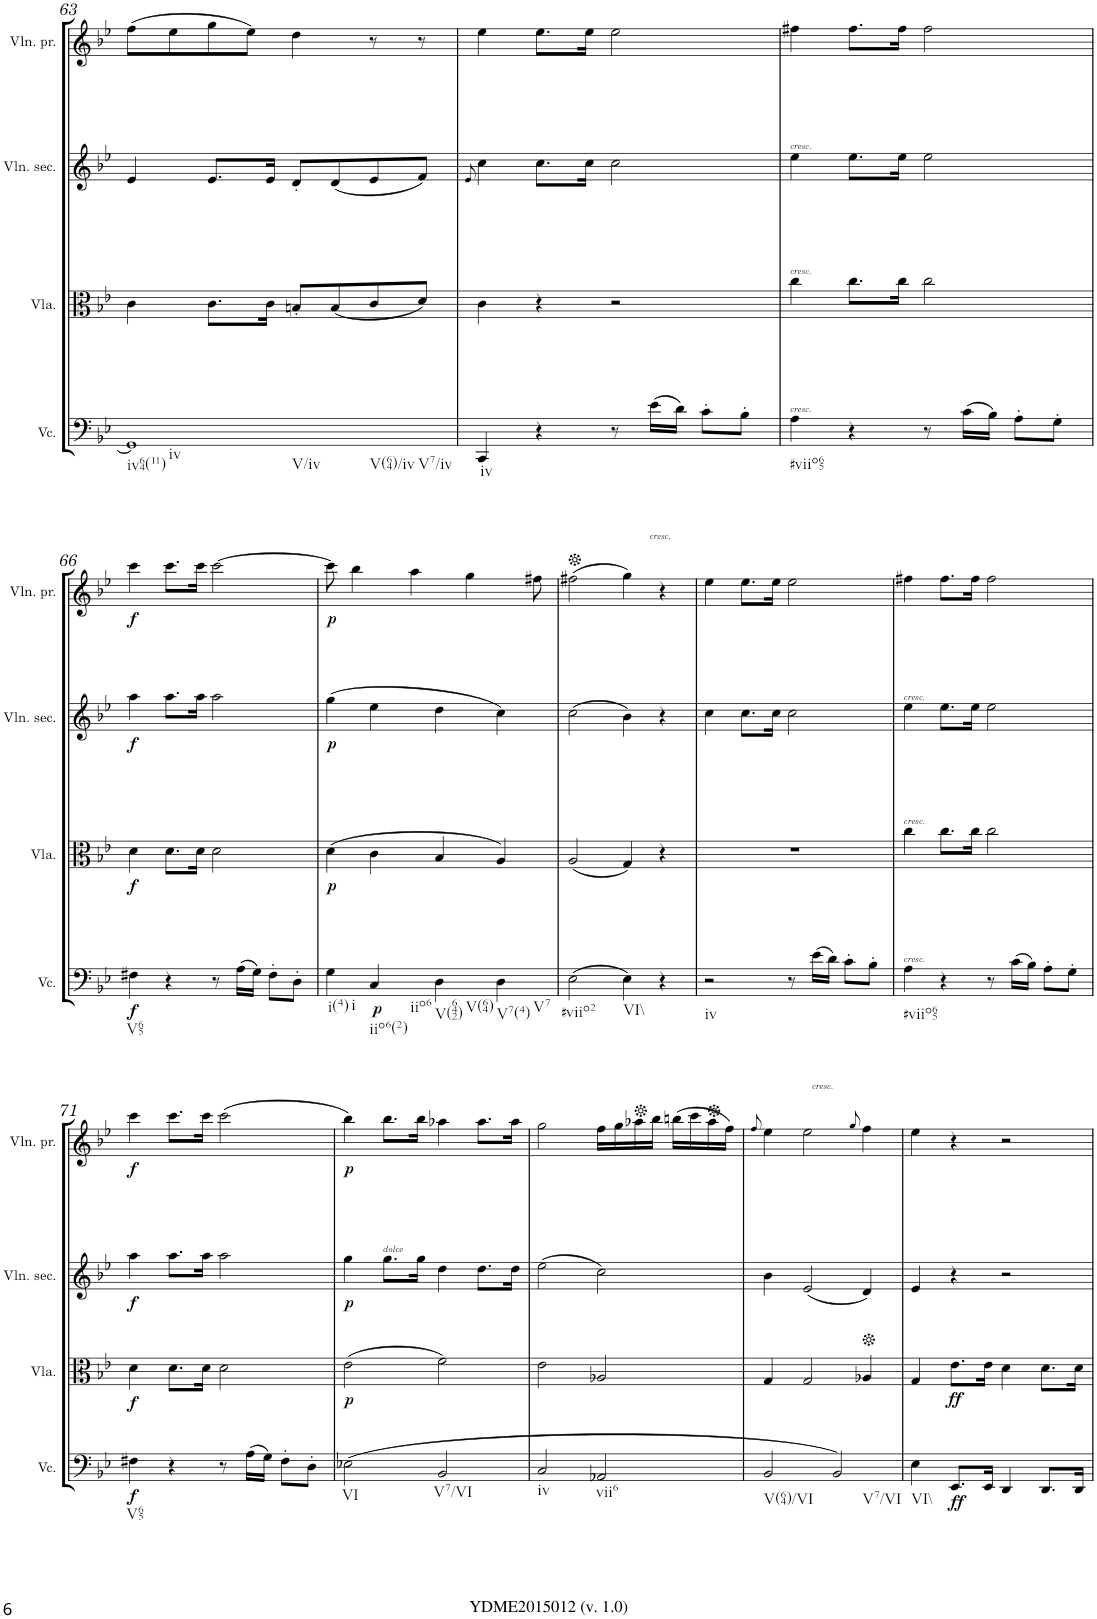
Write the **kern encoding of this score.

**kern	**dynam	**kern	**dynam	**kern	**dynam	**kern	**dynam
*part4	*part4	*part3	*part3	*part2	*part2	*part1	*part1
*staff4	*staff4	*staff3	*staff3	*staff2	*staff2	*staff1	*staff1
*I"Violoncelle	*	*I"Viola	*	*I"Violino secondo	*	*I"Violino primo	*
*I'Vc.	*	*I'Vla.	*	*I'Vln. sec.	*	*I'Vln. pr.	*
!!LO:PB:g=z
*clefF4	*	*clefC3	*	*clefG2	*	*clefG2	*
*k[b-e-]	*	*k[b-e-]	*	*k[b-e-]	*	*k[b-e-]	*
*B-:	*	*B-:	*	*B-:	*	*B-:	*
*M2/2	*	*M2/2	*	*M2/2	*	*M2/2	*
*met(c|)	*	*met(c|)	*	*met(c|)	*	*met(c|)	*
=63	=63	=63	=63	=63	=63	=63	=63
!LO:TX:b:t=iv64(11)	!	!	!	!	!	!	!
!LO:TX:b:t=iv	!	!	!	!	!	!	!
!LO:TX:b:t=V/iv	!	!	!	!	!	!	!
!LO:TX:b:t=V(64)/iv	!	!	!	!	!	!	!
!LO:TX:b:t=V7/iv	!	!	!	!	!	!	!
1GG]	.	4c\	.	4e-/	.	(>8ff\L	.
.	.	.	.	.	.	8ee-\	.
.	.	8.c\L	.	8.e-/L	.	8gg\	.
.	.	.	.	.	.	8ee-\J)	.
.	.	16c\Jk	.	16e-/Jk	.	.	.
.	.	8Bn'/L	.	8d'/L	.	4dd\	.
.	.	(<8B/	.	(<8d/	.	.	.
.	.	8c/	.	8e-/	.	8r	.
.	.	8d/J)	.	8f/J)	.	8r	.
=64	=64	=64	=64	=64	=64	=64	=64
.	.	.	.	8qe-/	.	.	.
!LO:TX:b:t=iv	!	!	!	!	!	!	!
4CC/	.	4c\	.	4cc\	.	4ee-\	.
4r	.	4r	.	8.cc\L	.	8.ee-\L	.
.	.	.	.	16cc\Jk	.	16ee-\Jk	.
8r	.	2r	.	2cc\	.	2ee-\	.
!LO:TX:b:i:t=cresc.	!	!	!	!	!	!	!
(>16e-\LL	.	.	.	.	.	.	.
16d\JJ)	.	.	.	.	.	.	.
8c'\L	.	.	.	.	.	.	.
8B-'\J	.	.	.	.	.	.	.
=65	=65	=65	=65	=65	=65	=65	=65
!	!	!	!	!	!	!LO:TX:b:i:t=cresc.	!
!	!	!	!	!LO:TX:b:i:t=cresc.	!	!	!
!	!	!LO:TX:b:i:t=cresc.	!	!	!	!	!
!LO:TX:b:t=#viio65	!	!	!	!	!	!	!
4A\	.	4cc\	.	4ee-\	.	4ff#X\	.
4r	.	8.cc\L	.	8.ee-\L	.	8.ff#\L	.
.	.	16cc\Jk	.	16ee-\Jk	.	16ff#\Jk	.
8r	.	2cc\	.	2ee-\	.	2ff#\	.
(>16c\LL	.	.	.	.	.	.	.
16B-\JJ)	.	.	.	.	.	.	.
8A'\L	.	.	.	.	.	.	.
8G'\J	.	.	.	.	.	.	.
!!LO:LB:g=z
=66	=66	=66	=66	=66	=66	=66	=66
!LO:TX:b:t=V65	!	!	!	!	!	!	!
!	!LO:DY:b	!	!LO:DY:b	!	!LO:DY:b	!	!LO:DY:b
4F#X\	f	4d\	f	4aa\	f	4ccc\	f
4r	.	8.d\L	.	8.aa\L	.	8.ccc\L	.
.	.	16d\Jk	.	16aa\Jk	.	16ccc\Jk	.
8r	.	2d\	.	2aa\	.	[2ccc\	.
(>16A\LL	.	.	.	.	.	.	.
16G\JJ)	.	.	.	.	.	.	.
8F#'\L	.	.	.	.	.	.	.
8D'\J	.	.	.	.	.	.	.
=67	=67	=67	=67	=67	=67	=67	=67
!LO:TX:b:t=i(4)	!	!	!	!	!	!	!
!LO:TX:b:t=i	!	!	!	!	!	!	!
!	!	!	!LO:DY:b	!	!LO:DY:b	!	!LO:DY:b
4G\	.	(>4d\	p	(>4gg\	p	8ccc\]	p
.	.	.	.	.	.	4bb-\	.
!LO:TX:b:t=iio6(2)	!	!	!	!	!	!	!
!LO:TX:b:t=iio6	!	!	!	!	!	!	!
!	!LO:DY:b	!	!	!	!	!	!
4C/	p	4c\	.	4ee-\	.	.	.
.	.	.	.	.	.	4aa\	.
!LO:TX:b:t=V(642)	!	!	!	!	!	!	!
!LO:TX:b:t=V(64)	!	!	!	!	!	!	!
4D\	.	4B-/	.	4dd\	.	.	.
.	.	.	.	.	.	4gg\	.
!LO:TX:b:t=V7(4)	!	!	!	!	!	!	!
!LO:TX:b:t=V7	!	!	!	!	!	!	!
4D\	.	4A/)	.	4cc\)	.	.	.
.	.	.	.	.	.	8ff#X\	.
=68	=68	=68	=68	=68	=68	=68	=68
!LO:TX:b:t=#viio2	!	!	!	!	!	!	!
(>2E-\	.	(<2A/	.	(>2cc\	.	(>2ff#X\	.
!LO:TX:b:t=VI\\	!	!	!	!	!	!	!
4E-\)	.	4G/)	.	4b-\)	.	4gg\)	.
4r	.	4r	.	4r	.	4r	.
=69	=69	=69	=69	=69	=69	=69	=69
!LO:TX:b:t=iv	!	!	!	!	!	!	!
2r	.	1r	.	4cc\	.	4ee-\	.
.	.	.	.	8.cc\L	.	8.ee-\L	.
.	.	.	.	16cc\Jk	.	16ee-\Jk	.
8r	.	.	.	2cc\	.	2ee-\	.
!LO:TX:b:i:t=cresc.	!	!	!	!	!	!	!
(>16e-\LL	.	.	.	.	.	.	.
16d\JJ)	.	.	.	.	.	.	.
8c'\L	.	.	.	.	.	.	.
8B-'\J	.	.	.	.	.	.	.
=70	=70	=70	=70	=70	=70	=70	=70
!	!	!	!	!	!	!LO:TX:b:i:t=cresc.	!
!	!	!	!	!LO:TX:b:i:t=cresc.	!	!	!
!	!	!LO:TX:b:i:t=cresc.	!	!	!	!	!
!LO:TX:b:t=#viio65	!	!	!	!	!	!	!
4A\	.	4cc\	.	4ee-\	.	4ff#X\	.
4r	.	8.cc\L	.	8.ee-\L	.	8.ff#\L	.
.	.	16cc\Jk	.	16ee-\Jk	.	16ff#\Jk	.
8r	.	2cc\	.	2ee-\	.	2ff#\	.
(>16c\LL	.	.	.	.	.	.	.
16B-\JJ)	.	.	.	.	.	.	.
8A'\L	.	.	.	.	.	.	.
8G'\J	.	.	.	.	.	.	.
!!LO:LB:g=z
=71	=71	=71	=71	=71	=71	=71	=71
!LO:TX:b:t=V65	!	!	!	!	!	!	!
!	!LO:DY:b	!	!LO:DY:b	!	!LO:DY:b	!	!LO:DY:b
4F#X\	f	4d\	f	4aa\	f	4ccc\	f
4r	.	8.d\L	.	8.aa\L	.	8.ccc\L	.
.	.	16d\Jk	.	16aa\Jk	.	16ccc\Jk	.
8r	.	2d\	.	2aa\	.	(>2ccc\	.
(>16A\LL	.	.	.	.	.	.	.
16G\JJ)	.	.	.	.	.	.	.
8F#'\L	.	.	.	.	.	.	.
8D'\J	.	.	.	.	.	.	.
=72	=72	=72	=72	=72	=72	=72	=72
!LO:TX:b:t=VI	!	!	!	!	!	!	!
!	!	!	!LO:DY:b	!	!LO:DY:b	!	!LO:DY:b
(>2E-X\	.	(>2e-\	p	4gg\	p	4bb-\)	p
!	!	!	!	!	!	!LO:TX:b:i:t=dolce	!
.	.	.	.	8.gg\L	.	8.bb-\L	.
.	.	.	.	16gg\Jk	.	16bb-\Jk	.
!LO:TX:b:t=V7/VI	!	!	!	!	!	!	!
2BB-/	.	2f\)	.	4dd\	.	4aa-X\	.
.	.	.	.	8.dd\L	.	8.aa-\L	.
.	.	.	.	16dd\Jk	.	16aa-\Jk	.
=73	=73	=73	=73	=73	=73	=73	=73
!LO:TX:b:t=iv	!	!	!	!	!	!	!
2C/	.	2e-\	.	(>2ee-\	.	2gg\	.
!LO:TX:b:t=vii6	!	!	!	!	!	!	!
2AA-X/	.	2A-X/	.	2cc\)	.	16ff\LL	.
.	.	.	.	.	.	16gg\	.
.	.	.	.	.	.	16aa-X\	.
.	.	.	.	.	.	16bb-\JJ	.
.	.	.	.	.	.	(>16bbn\LL	.
.	.	.	.	.	.	16ccc\	.
.	.	.	.	.	.	16aa-\	.
.	.	.	.	.	.	16ff\JJ)	.
=74	=74	=74	=74	=74	=74	=74	=74
.	.	.	.	.	.	8qff/	.
!LO:TX:b:t=V(64)/VI	!	!	!	!	!	!	!
2BB-/	.	4G/	.	4b-\	.	4ee-\	.
.	.	2G/	.	(<2e-/	.	2ee-\	.
!LO:TX:b:t=V7/VI	!	!	!	!	!	!	!
2BB-/)	.	.	.	.	.	.	.
.	.	.	.	.	.	8qgg/	.
.	.	4A-X/	.	4d/)	.	4ff\	.
=75	=75	=75	=75	=75	=75	=75	=75
!LO:TX:b:t=VI\\	!	!	!	!	!	!	!
4E-\	.	4G/	.	4e-/	.	4ee-\	.
!	!LO:DY:b	!	!LO:DY:b	!	!	!	!
8.EE-/L	ff	8.e-\L	ff	4r	.	4r	.
16EE-/Jk	.	16e-\Jk	.	.	.	.	.
4DD/	.	4d\	.	2r	.	2r	.
8.DD/L	.	8.d\L	.	.	.	.	.
16DD/Jk	.	16d\Jk	.	.	.	.	.
=	=	=	=	=	=	=	=
*-	*-	*-	*-	*-	*-	*-	*-
